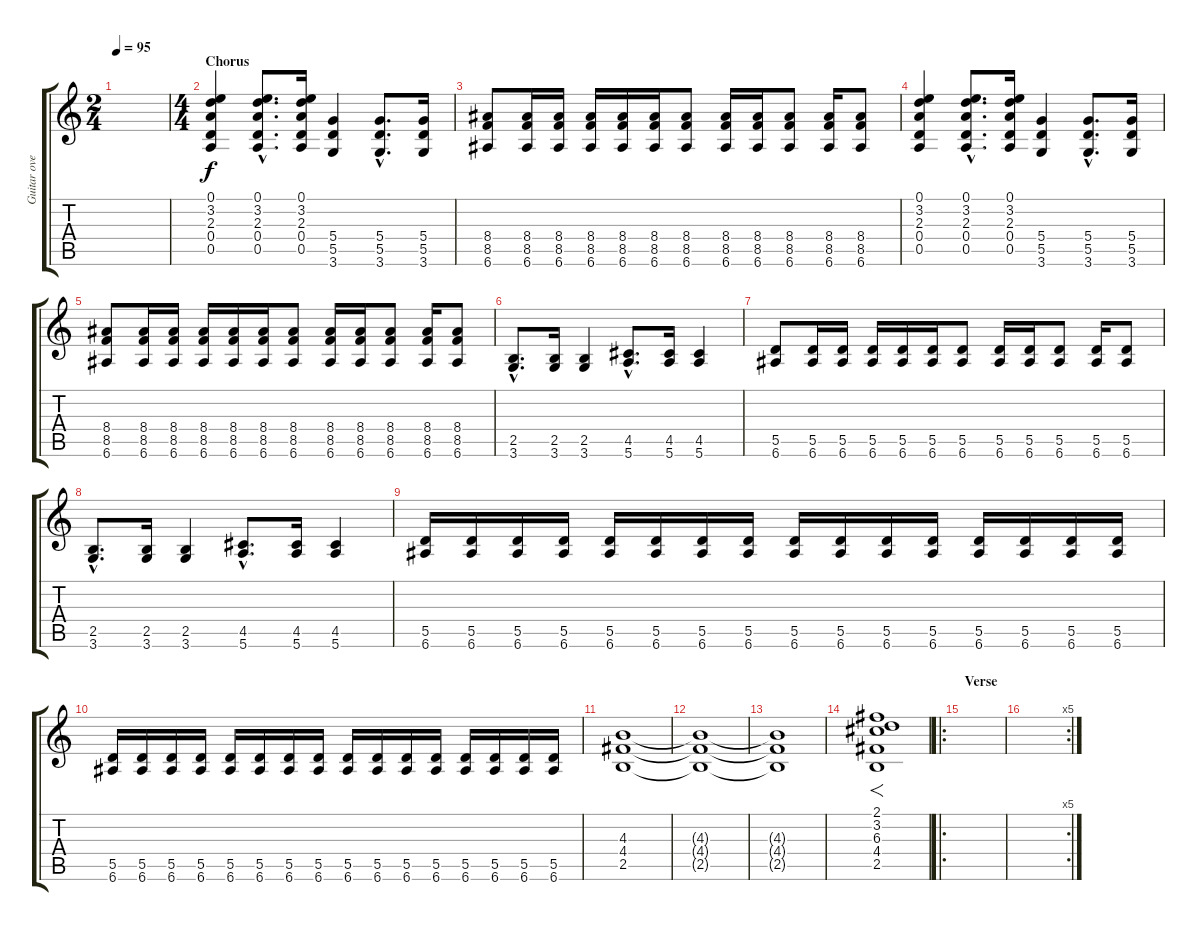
\track ("Guitar over dub" "Guitar ove") {instrument acousticguitarsteel}
\staff {score tabs}
\tuning (E4 B3 G3 D3 A2 E2) {hide}
\ts (2 4)
\tempo 95
\clef g2
\ks c
|
\ts (4 4)
\section ("" "Chorus")
(0.1 3.2 2.3 0.4 0.5).4{volume 16 instrument distortionguitar} (0.1{hac} 3.2{hac} 2.3{hac} 0.4{hac} 0.5{hac}).8{d} (0.1 3.2 2.3 0.4 0.5).16 (5.4 5.5 3.6).4 (5.4{hac} 5.5{hac} 3.6{hac}).8{d} (5.4 5.5 3.6).16 |
(8.4 8.5 6.6).8 (8.4 8.5 6.6).16 (8.4 8.5 6.6).16 (8.4 8.5 6.6).16 (8.4 8.5 6.6).16 (8.4 8.5 6.6).16 (8.4 8.5 6.6).8 (8.4 8.5 6.6).16 (8.4 8.5 6.6).16 (8.4 8.5 6.6).8 (8.4 8.5 6.6).16 (8.4 8.5 6.6).8 |
(0.1 3.2 2.3 0.4 0.5).4 (0.1{hac} 3.2{hac} 2.3{hac} 0.4{hac} 0.5{hac}).8{d} (0.1 3.2 2.3 0.4 0.5).16 (5.4 5.5 3.6).4 (5.4{hac} 5.5{hac} 3.6{hac}).8{d} (5.4 5.5 3.6).16 |
(8.4 8.5 6.6).8 (8.4 8.5 6.6).16 (8.4 8.5 6.6).16 (8.4 8.5 6.6).16 (8.4 8.5 6.6).16 (8.4 8.5 6.6).16 (8.4 8.5 6.6).8 (8.4 8.5 6.6).16 (8.4 8.5 6.6).16 (8.4 8.5 6.6).8 (8.4 8.5 6.6).16 (8.4 8.5 6.6).8 |
(2.5{hac} 3.6{hac}).8{d} (2.5 3.6).16 (2.5 3.6).4 (4.5{hac} 5.6{hac}).8{d} (4.5 5.6).16 (4.5 5.6).4 |
(5.5 6.6).8 (5.5 6.6).16 (5.5 6.6).16 (5.5 6.6).16 (5.5 6.6).16 (5.5 6.6).16 (5.5 6.6).8 (5.5 6.6).16 (5.5 6.6).16 (5.5 6.6).8 (5.5 6.6).16 (5.5 6.6).8 |
(2.5{hac} 3.6{hac}).8{d} (2.5 3.6).16 (2.5 3.6).4 (4.5{hac} 5.6{hac}).8{d} (4.5 5.6).16 (4.5 5.6).4 |
(5.5 6.6).16 (5.5 6.6).16 (5.5 6.6).16 (5.5 6.6).16 (5.5 6.6).16 (5.5 6.6).16 (5.5 6.6).16 (5.5 6.6).16 (5.5 6.6).16 (5.5 6.6).16 (5.5 6.6).16 (5.5 6.6).16 (5.5 6.6).16 (5.5 6.6).16 (5.5 6.6).16 (5.5 6.6).16 |
(5.5 6.6).16 (5.5 6.6).16 (5.5 6.6).16 (5.5 6.6).16 (5.5 6.6).16 (5.5 6.6).16 (5.5 6.6).16 (5.5 6.6).16 (5.5 6.6).16 (5.5 6.6).16 (5.5 6.6).16 (5.5 6.6).16 (5.5 6.6).16 (5.5 6.6).16 (5.5 6.6).16 (5.5 6.6).16 |
(4.3 4.4 2.5).1{volume 0} |
(4.3{t} 4.4{t} 2.5{t}).1 |
(4.3{t} 4.4{t} 2.5{t}).1 |
(2.1 3.2 6.3 4.4 2.5).1{f volume 16} |
\ro
\section ("" "Verse")
|
\rc 5
